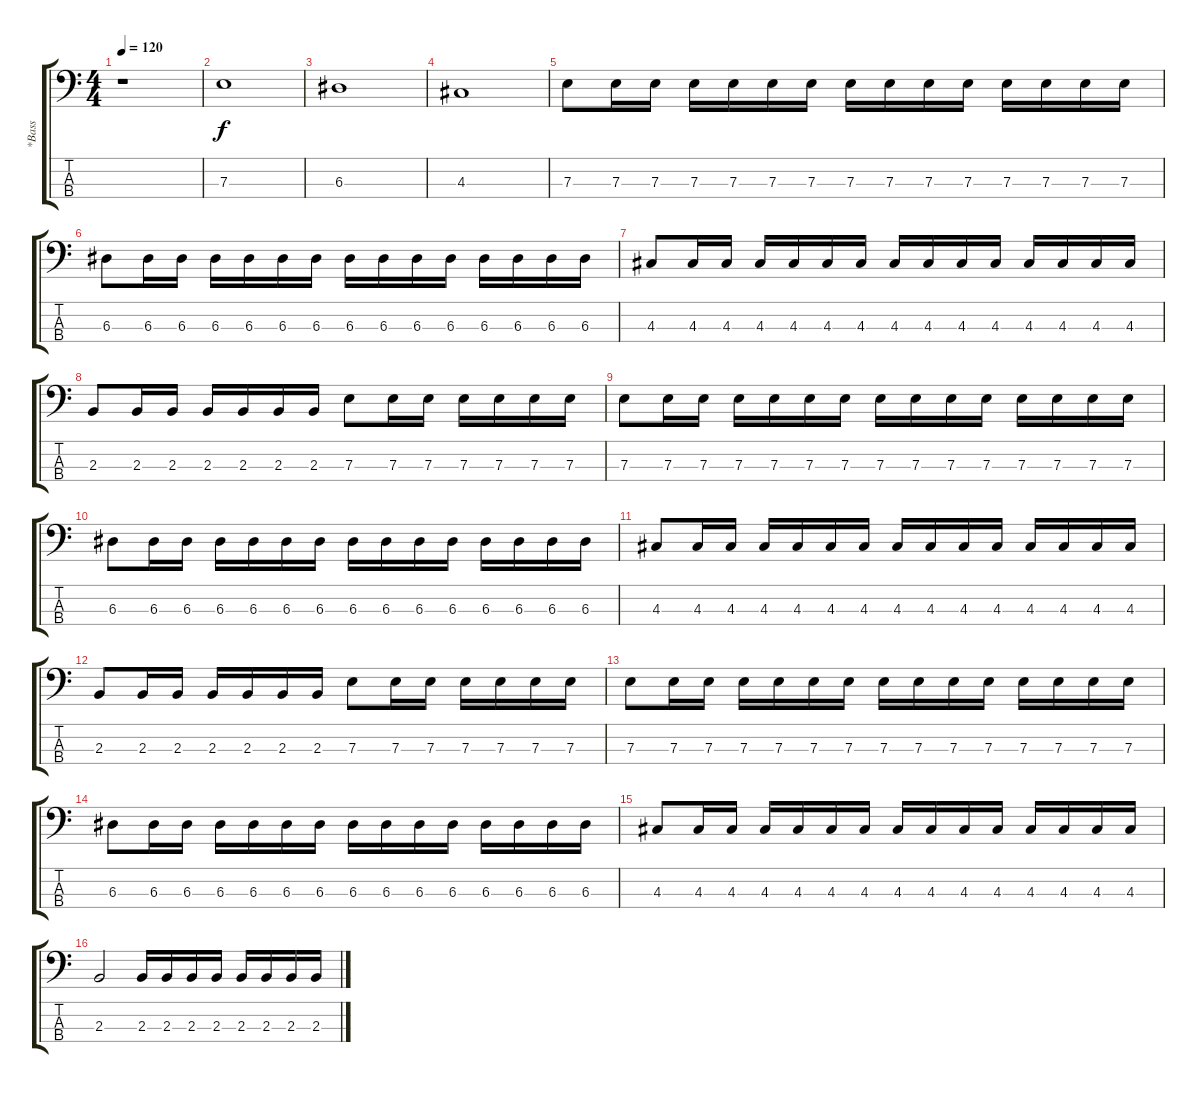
\track ("*Bass" "*Bass") {instrument electricbasspick}
\staff {score tabs}
\tuning (G2 D2 A1 E1) {hide}
\ts (4 4)
\tempo 120
\clef f4
\ks c
r.1{dy f instrument electricbasspick} |
7.3.1 |
6.3.1 |
4.3.1 |
7.3.8 7.3.16 7.3.16 7.3.16 7.3.16 7.3.16 7.3.16 7.3.16 7.3.16 7.3.16 7.3.16 7.3.16 7.3.16 7.3.16 7.3.16 |
6.3.8 6.3.16 6.3.16 6.3.16 6.3.16 6.3.16 6.3.16 6.3.16 6.3.16 6.3.16 6.3.16 6.3.16 6.3.16 6.3.16 6.3.16 |
4.3.8 4.3.16 4.3.16 4.3.16 4.3.16 4.3.16 4.3.16 4.3.16 4.3.16 4.3.16 4.3.16 4.3.16 4.3.16 4.3.16 4.3.16 |
2.3.8 2.3.16 2.3.16 2.3.16 2.3.16 2.3.16 2.3.16 7.3.8 7.3.16 7.3.16 7.3.16 7.3.16 7.3.16 7.3.16 |
7.3.8 7.3.16 7.3.16 7.3.16 7.3.16 7.3.16 7.3.16 7.3.16 7.3.16 7.3.16 7.3.16 7.3.16 7.3.16 7.3.16 7.3.16 |
6.3.8 6.3.16 6.3.16 6.3.16 6.3.16 6.3.16 6.3.16 6.3.16 6.3.16 6.3.16 6.3.16 6.3.16 6.3.16 6.3.16 6.3.16 |
4.3.8 4.3.16 4.3.16 4.3.16 4.3.16 4.3.16 4.3.16 4.3.16 4.3.16 4.3.16 4.3.16 4.3.16 4.3.16 4.3.16 4.3.16 |
2.3.8 2.3.16 2.3.16 2.3.16 2.3.16 2.3.16 2.3.16 7.3.8 7.3.16 7.3.16 7.3.16 7.3.16 7.3.16 7.3.16 |
7.3.8 7.3.16 7.3.16 7.3.16 7.3.16 7.3.16 7.3.16 7.3.16 7.3.16 7.3.16 7.3.16 7.3.16 7.3.16 7.3.16 7.3.16 |
6.3.8 6.3.16 6.3.16 6.3.16 6.3.16 6.3.16 6.3.16 6.3.16 6.3.16 6.3.16 6.3.16 6.3.16 6.3.16 6.3.16 6.3.16 |
4.3.8 4.3.16 4.3.16 4.3.16 4.3.16 4.3.16 4.3.16 4.3.16 4.3.16 4.3.16 4.3.16 4.3.16 4.3.16 4.3.16 4.3.16 |
2.3.2 2.3.16 2.3.16 2.3.16 2.3.16 2.3.16 2.3.16 2.3.16 2.3.16
